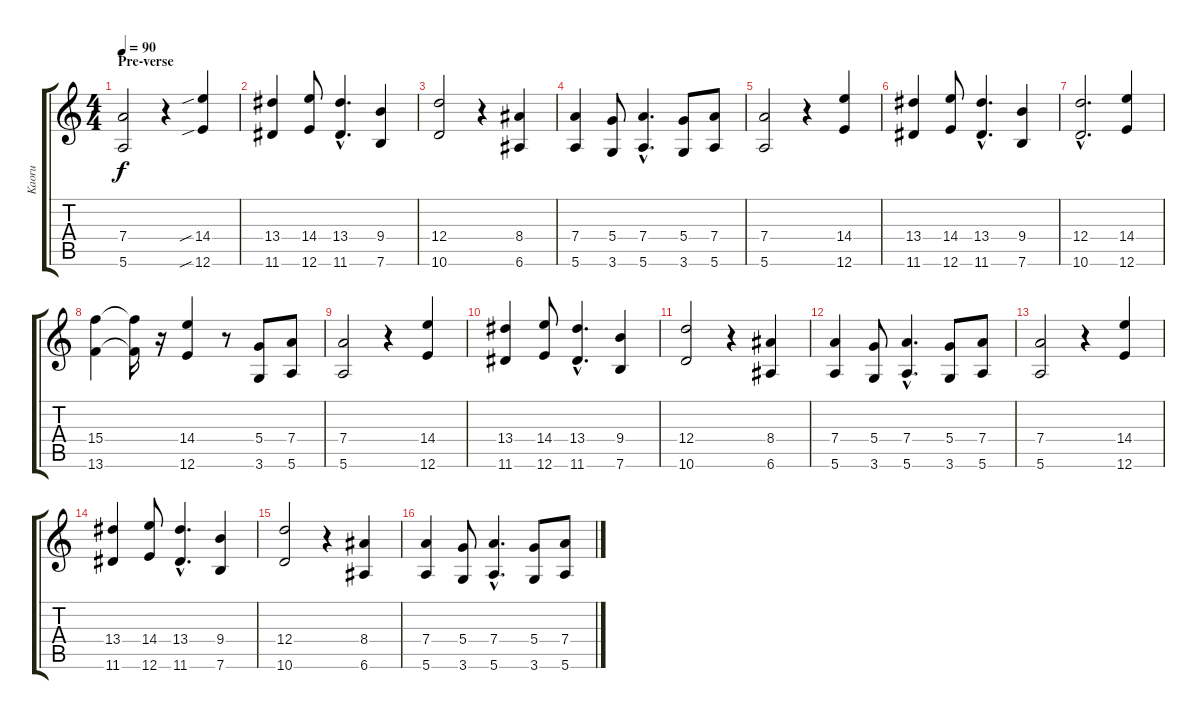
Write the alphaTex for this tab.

\track ("Kaoru" "Kaoru") {instrument distortionguitar}
\staff {score tabs}
\tuning (E4 B3 G3 D3 A2 E2) {hide}
\ts (4 4)
\section ("" "Pre-verse")
\tempo 90
\clef g2
\ks c
(7.4 5.6).2{dy f} r.4 (14.4{sib} 12.6{sib}).4 |
(13.4 11.6).4 (14.4 12.6).8 (13.4{hac} 11.6{hac}).4{d} (9.4 7.6).4 |
(12.4 10.6).2 r.4 (8.4 6.6).4 |
(7.4 5.6).4 (5.4 3.6).8 (7.4{hac} 5.6{hac}).4{d} (5.4 3.6).8 (7.4 5.6).8 |
(7.4 5.6).2 r.4 (14.4 12.6).4 |
(13.4 11.6).4 (14.4 12.6).8 (13.4{hac} 11.6{hac}).4{d} (9.4 7.6).4 |
(12.4{hac} 10.6{hac}).2{d} (14.4 12.6).4 |
(15.4 13.6).4 (15.4{t} 13.6{t}).16 r.16 (14.4 12.6).4 r.8 (5.4 3.6).8 (7.4 5.6).8 |
(7.4 5.6).2 r.4 (14.4 12.6).4 |
(13.4 11.6).4 (14.4 12.6).8 (13.4{hac} 11.6{hac}).4{d} (9.4 7.6).4 |
(12.4 10.6).2 r.4 (8.4 6.6).4 |
(7.4 5.6).4 (5.4 3.6).8 (7.4{hac} 5.6{hac}).4{d} (5.4 3.6).8 (7.4 5.6).8 |
(7.4 5.6).2 r.4 (14.4 12.6).4 |
(13.4 11.6).4 (14.4 12.6).8 (13.4{hac} 11.6{hac}).4{d} (9.4 7.6).4 |
(12.4 10.6).2 r.4 (8.4 6.6).4 |
(7.4 5.6).4 (5.4 3.6).8 (7.4{hac} 5.6{hac}).4{d} (5.4 3.6).8 (7.4 5.6).8
